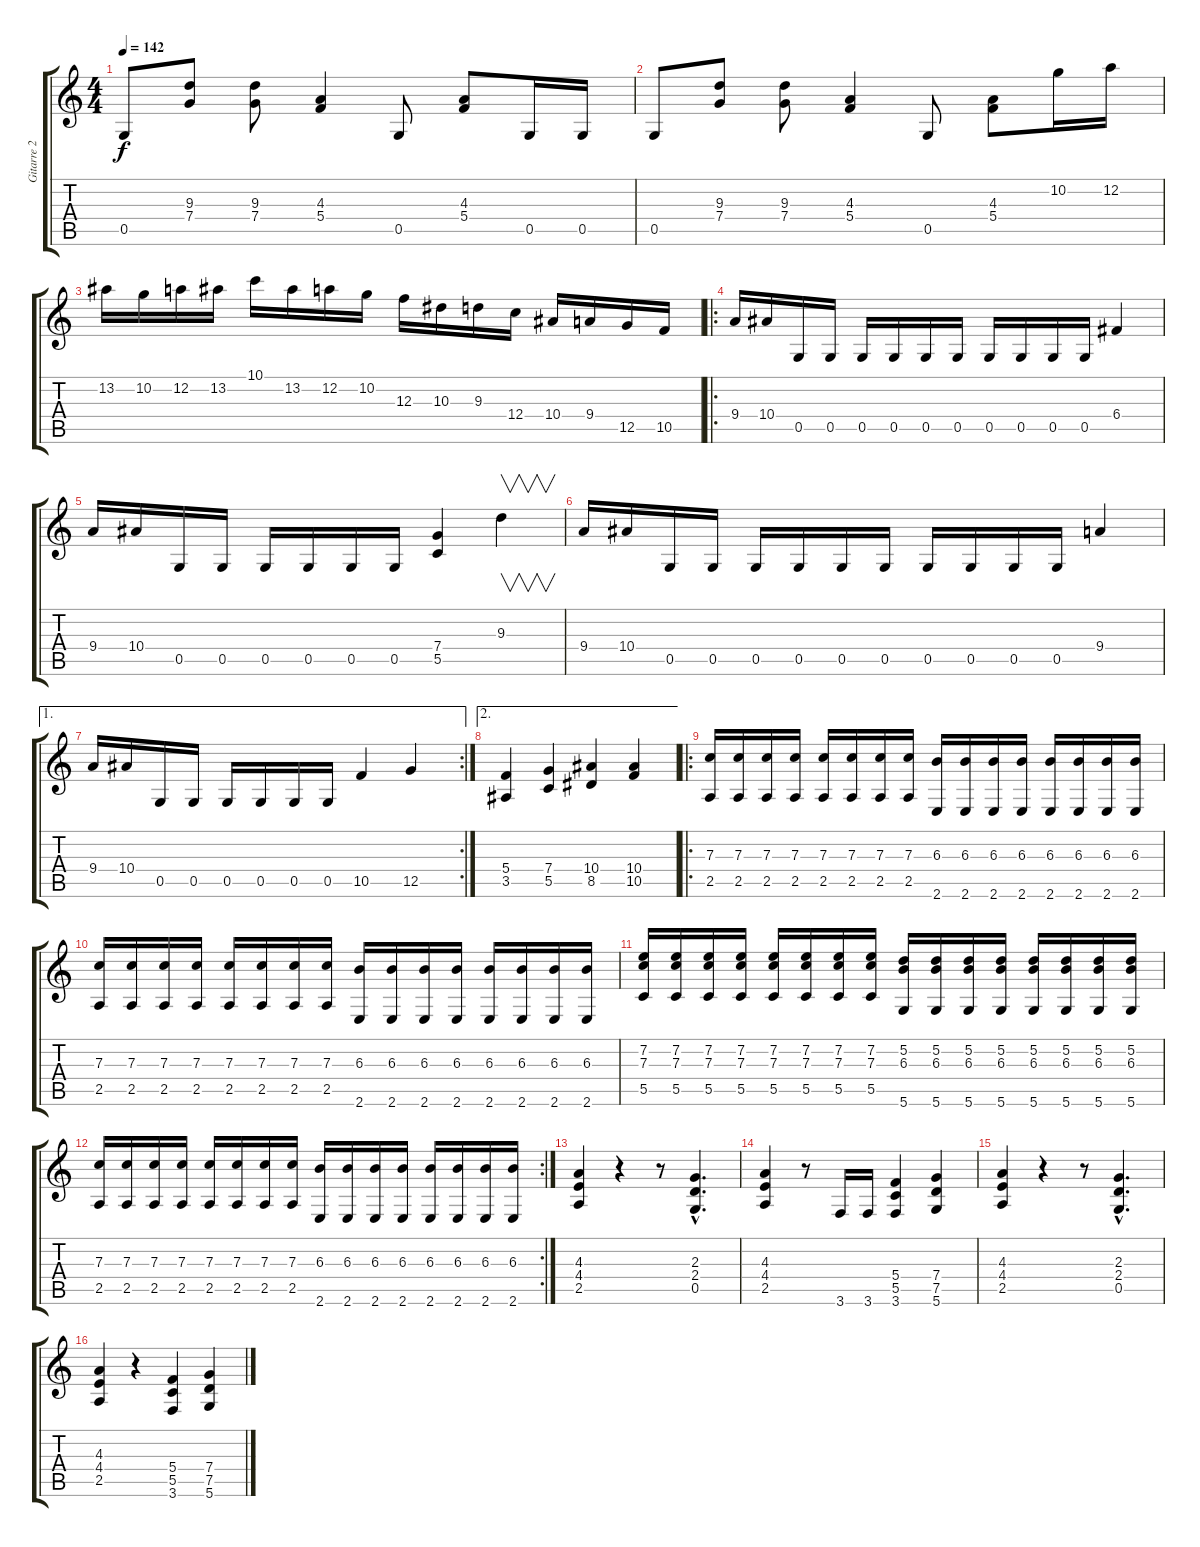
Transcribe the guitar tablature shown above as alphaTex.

\track ("Gitarre 2" "Gitarre 2") {instrument distortionguitar}
\staff {score tabs}
\tuning (D4 A3 F3 C3 G2 D2) {hide}
\ts (4 4)
\tempo 142
\clef g2
\ks c
0.5.8{dy f} (9.3 7.4).8 (9.3 7.4).8 (4.3 5.4).4 0.5.8 (4.3 5.4).8 0.5.16 0.5.16 |
0.5.8 (9.3 7.4).8 (9.3 7.4).8 (4.3 5.4).4 0.5.8 (4.3 5.4).8 10.2.16 12.2.16 |
13.2.16 10.2.16 12.2.16 13.2.16 10.1.16 13.2.16 12.2.16 10.2.16 12.3.16 10.3.16 9.3.16 12.4.16 10.4.16 9.4.16 12.5.16 10.5.16 |
\ro
9.4.16 10.4.16 0.5.16 0.5.16 0.5.16 0.5.16 0.5.16 0.5.16 0.5.16 0.5.16 0.5.16 0.5.16 6.4.4 |
9.4.16 10.4.16 0.5.16 0.5.16 0.5.16 0.5.16 0.5.16 0.5.16 (7.4 5.5).4 9.3.4{v} |
9.4.16 10.4.16 0.5.16 0.5.16 0.5.16 0.5.16 0.5.16 0.5.16 0.5.16 0.5.16 0.5.16 0.5.16 9.4.4 |
\ae 1
\rc 2
9.4.16 10.4.16 0.5.16 0.5.16 0.5.16 0.5.16 0.5.16 0.5.16 10.5.4 12.5.4 |
\ae 2
(5.4 3.5).4 (7.4 5.5).4 (10.4 8.5).4 (10.4 10.5).4 |
\ro
(7.3 2.5).16 (7.3 2.5).16 (7.3 2.5).16 (7.3 2.5).16 (7.3 2.5).16 (7.3 2.5).16 (7.3 2.5).16 (7.3 2.5).16 (6.3 2.6).16 (6.3 2.6).16 (6.3 2.6).16 (6.3 2.6).16 (6.3 2.6).16 (6.3 2.6).16 (6.3 2.6).16 (6.3 2.6).16 |
(7.3 2.5).16 (7.3 2.5).16 (7.3 2.5).16 (7.3 2.5).16 (7.3 2.5).16 (7.3 2.5).16 (7.3 2.5).16 (7.3 2.5).16 (6.3 2.6).16 (6.3 2.6).16 (6.3 2.6).16 (6.3 2.6).16 (6.3 2.6).16 (6.3 2.6).16 (6.3 2.6).16 (6.3 2.6).16 |
(7.2 7.3 5.5).16 (7.2 7.3 5.5).16 (7.2 7.3 5.5).16 (7.2 7.3 5.5).16 (7.2 7.3 5.5).16 (7.2 7.3 5.5).16 (7.2 7.3 5.5).16 (7.2 7.3 5.5).16 (5.2 6.3 5.6).16 (5.2 6.3 5.6).16 (5.2 6.3 5.6).16 (5.2 6.3 5.6).16 (5.2 6.3 5.6).16 (5.2 6.3 5.6).16 (5.2 6.3 5.6).16 (5.2 6.3 5.6).16 |
\rc 2
(7.3 2.5).16 (7.3 2.5).16 (7.3 2.5).16 (7.3 2.5).16 (7.3 2.5).16 (7.3 2.5).16 (7.3 2.5).16 (7.3 2.5).16 (6.3 2.6).16 (6.3 2.6).16 (6.3 2.6).16 (6.3 2.6).16 (6.3 2.6).16 (6.3 2.6).16 (6.3 2.6).16 (6.3 2.6).16 |
(4.3 4.4 2.5).4 r.4 r.8 (2.3{hac} 2.4{hac} 0.5{hac}).4{d} |
(4.3 4.4 2.5).4 r.8 3.6.16 3.6.16 (5.4 5.5 3.6).4 (7.4 7.5 5.6).4 |
(4.3 4.4 2.5).4 r.4 r.8 (2.3{hac} 2.4{hac} 0.5{hac}).4{d} |
(4.3 4.4 2.5).4 r.4 (5.4 5.5 3.6).4 (7.4 7.5 5.6).4
